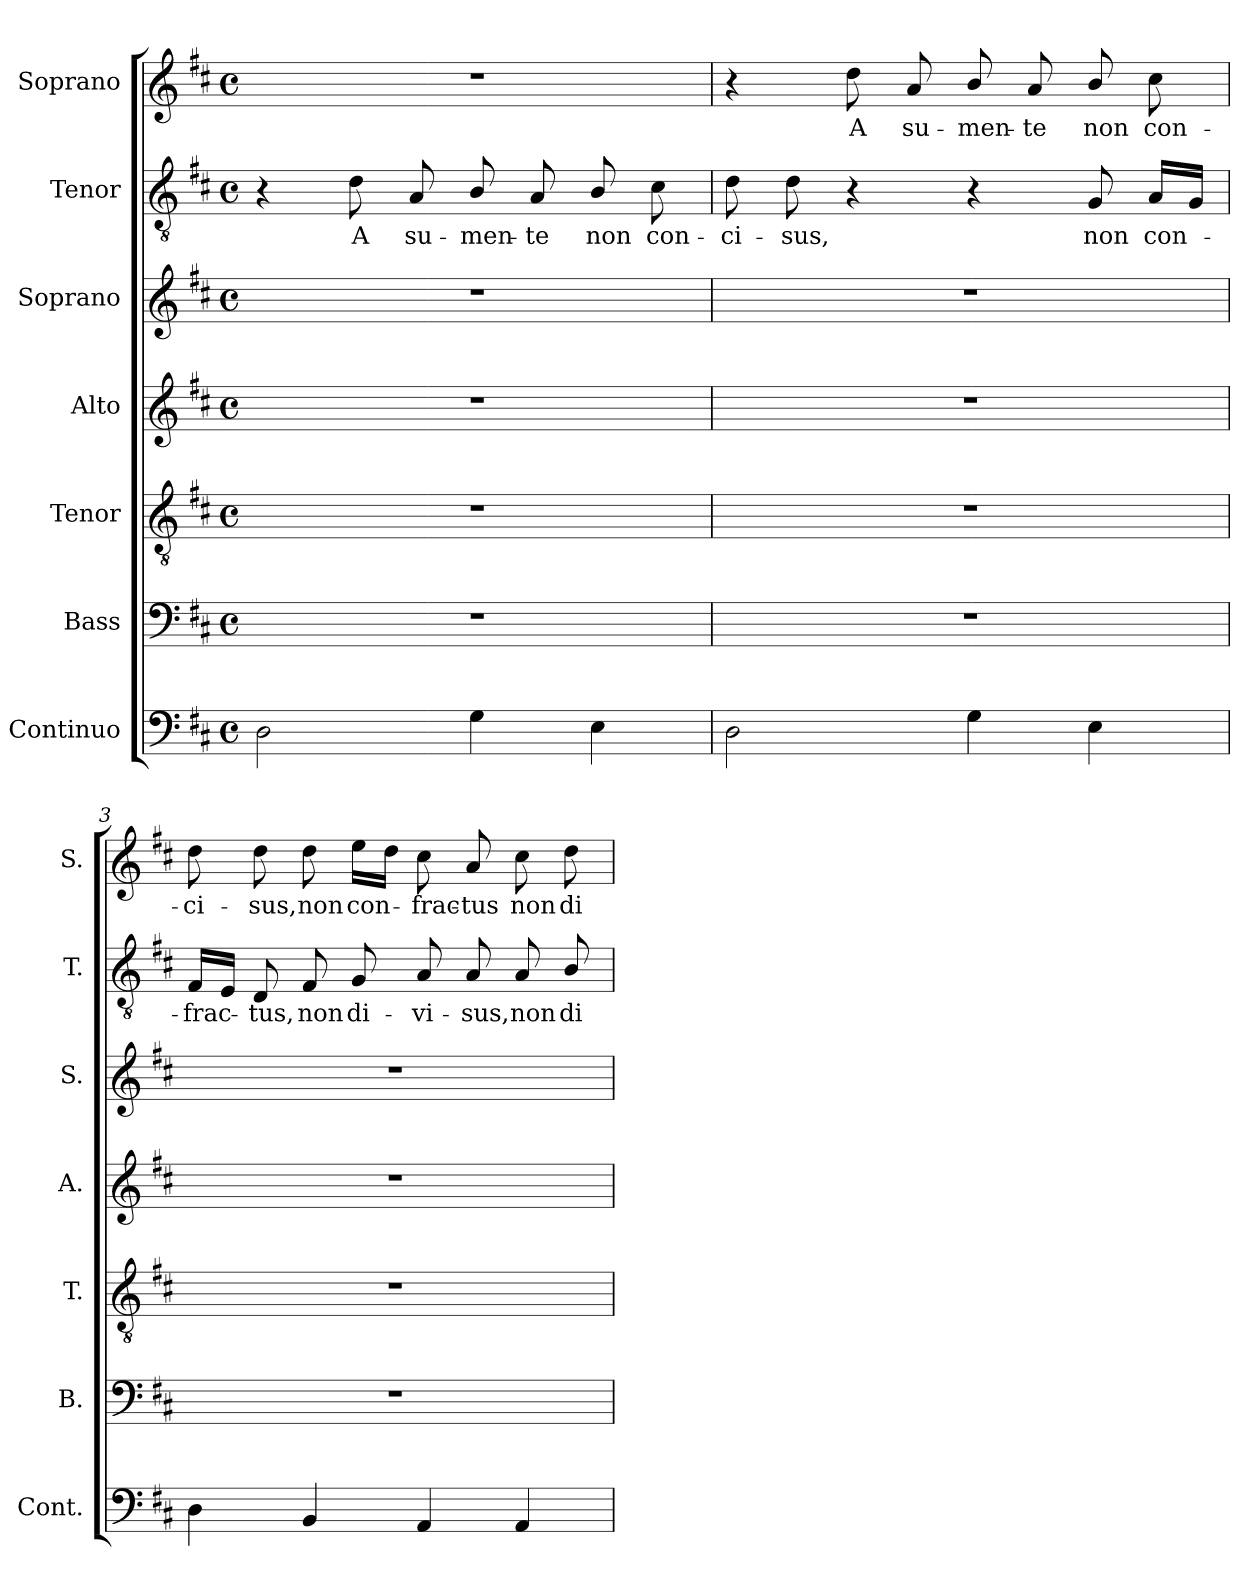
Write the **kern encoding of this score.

**kern	**kern	**kern	**kern	**kern	**kern	**text	**kern	**text
*part7	*part6	*part5	*part4	*part3	*part2	*part2	*part1	*part1
*staff7	*staff6	*staff5	*staff4	*staff3	*staff2	*staff2	*staff1	*staff1
*I"Continuo	*I"Bass	*I"Tenor	*I"Alto	*I"Soprano	*I"Tenor	*	*I"Soprano	*
*I'Cont.	*I'B.	*I'T.	*I'A.	*I'S.	*I'T.	*	*I'S.	*
!!LO:PB:g=z
*clefF4	*clefF4	*clefGv2	*clefG2	*clefG2	*clefGv2	*	*clefG2	*
*	*	*ITrd7c12	*	*	*ITrd7c12	*	*	*
*k[f#c#]	*k[f#c#]	*k[f#c#]	*k[f#c#]	*k[f#c#]	*k[f#c#]	*	*k[f#c#]	*
*D:	*D:	*D:	*D:	*D:	*D:	*	*D:	*
*M4/4	*M4/4	*M4/4	*M4/4	*M4/4	*M4/4	*	*M4/4	*
*met(c)	*met(c)	*met(c)	*met(c)	*met(c)	*met(c)	*	*met(c)	*
=1	=1	=1	=1	=1	=1	=1	=1	=1
2Di\	1r	1r	1r	1r	4r	.	1r	.
!	!	!	!	!	!	!LO:LY:b:color=#000000	!	!
.	.	.	.	.	8Di\	A	.	.
!	!	!	!	!	!	!LO:LY:b:color=#000000	!	!
.	.	.	.	.	8AAi/	su-	.	.
!	!	!	!	!	!	!LO:LY:b:color=#000000	!	!
4Gi\	.	.	.	.	8BBi/	-men-	.	.
!	!	!	!	!	!	!LO:LY:b:color=#000000	!	!
.	.	.	.	.	8AAi/	-te	.	.
!	!	!	!	!	!	!LO:LY:b:color=#000000	!	!
4Ei\	.	.	.	.	8BBi/	non	.	.
!	!	!	!	!	!	!LO:LY:b:color=#000000	!	!
.	.	.	.	.	8C#i\	con-	.	.
=2	=2	=2	=2	=2	=2	=2	=2	=2
!	!	!	!	!	!	!LO:LY:b:color=#000000	!	!
2Di\	1r	1r	1r	1r	8Di\	-ci-	4r	.
!	!	!	!	!	!	!LO:LY:b:color=#000000	!	!
.	.	.	.	.	8Di\	-sus,	.	.
!	!	!	!	!	!	!	!	!LO:LY:b:color=#000000
.	.	.	.	.	4r	.	8ddi\	A
!	!	!	!	!	!	!	!	!LO:LY:b:color=#000000
.	.	.	.	.	.	.	8ai/	su-
!	!	!	!	!	!	!	!	!LO:LY:b:color=#000000
4Gi\	.	.	.	.	4r	.	8bi/	-men-
!	!	!	!	!	!	!	!	!LO:LY:b:color=#000000
.	.	.	.	.	.	.	8ai/	-te
!	!	!	!	!	!	!LO:LY:b:color=#000000	!	!
!	!	!	!	!	!	!	!	!LO:LY:b:color=#000000
4Ei\	.	.	.	.	8GGi/	non	8bi/	non
!	!	!	!	!	!	!LO:LY:b:color=#000000	!	!
!	!	!	!	!	!	!	!	!LO:LY:b:color=#000000
.	.	.	.	.	16AAi/LL	con-	8cc#i\	con-
.	.	.	.	.	16GGi/JJ	.	.	.
=3	=3	=3	=3	=3	=3	=3	=3	=3
!	!	!	!	!	!	!LO:LY:b:color=#000000	!	!
!	!	!	!	!	!	!	!	!LO:LY:b:color=#000000
4Di\	1r	1r	1r	1r	16FF#i/LL	-frac-	8ddi\	-ci-
.	.	.	.	.	16EEi/JJ	.	.	.
!	!	!	!	!	!	!LO:LY:b:color=#000000	!	!
!	!	!	!	!	!	!	!	!LO:LY:b:color=#000000
.	.	.	.	.	8DDi/	-tus,	8ddi\	-sus,
!	!	!	!	!	!	!LO:LY:b:color=#000000	!	!
!	!	!	!	!	!	!	!	!LO:LY:b:color=#000000
4BBi/	.	.	.	.	8FF#i/	non	8ddi\	non
!	!	!	!	!	!	!LO:LY:b:color=#000000	!	!
!	!	!	!	!	!	!	!	!LO:LY:b:color=#000000
.	.	.	.	.	8GGi/	di-	16eei\LL	con-
.	.	.	.	.	.	.	16ddi\JJ	.
!	!	!	!	!	!	!LO:LY:b:color=#000000	!	!
!	!	!	!	!	!	!	!	!LO:LY:b:color=#000000
4AAi/	.	.	.	.	8AAi/	-vi-	8cc#i\	-frac-
!	!	!	!	!	!	!LO:LY:b:color=#000000	!	!
!	!	!	!	!	!	!	!	!LO:LY:b:color=#000000
.	.	.	.	.	8AAi/	-sus,	8ai/	-tus
!	!	!	!	!	!	!LO:LY:b:color=#000000	!	!
!	!	!	!	!	!	!	!	!LO:LY:b:color=#000000
4AAi/	.	.	.	.	8AAi/	non	8cc#i\	non
!	!	!	!	!	!	!LO:LY:b:color=#000000	!	!
!	!	!	!	!	!	!	!	!LO:LY:b:color=#000000
.	.	.	.	.	8BBi/	di-	8ddi\	di-
=	=	=	=	=	=	=	=	=
*-	*-	*-	*-	*-	*-	*-	*-	*-
